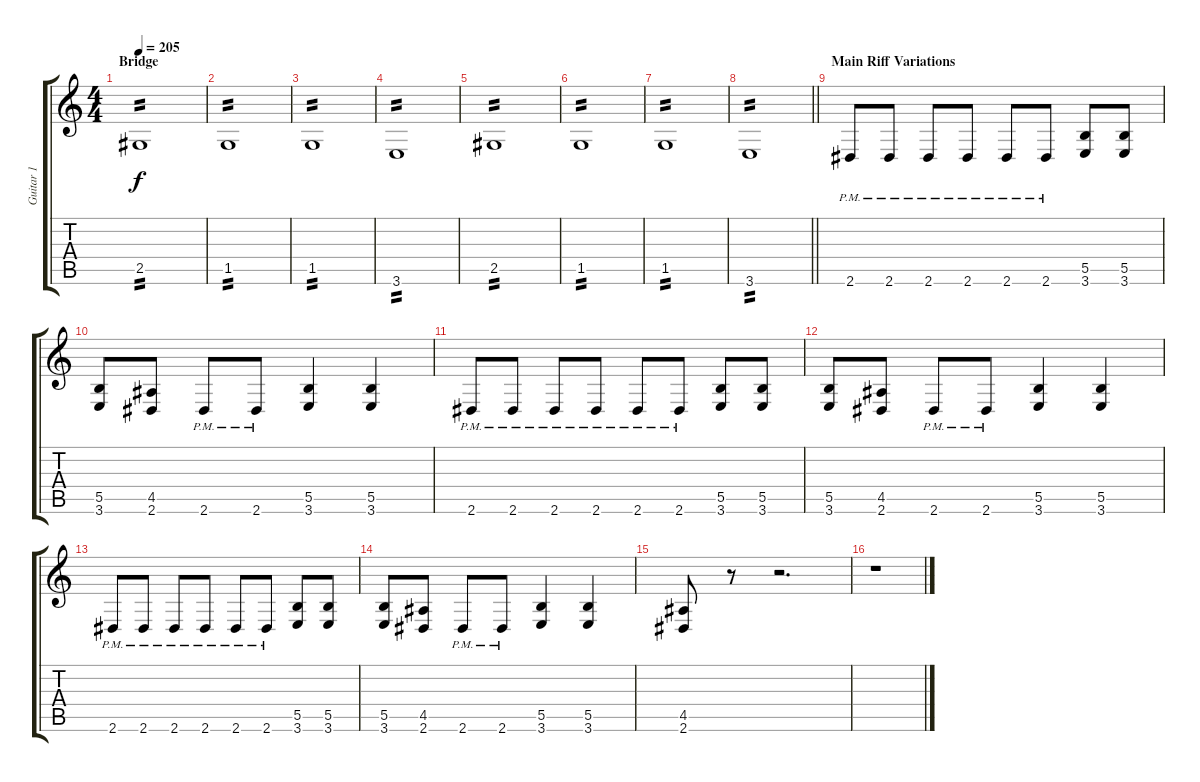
\track ("Guitar 1" "Guitar 1") {instrument distortionguitar}
\staff {score tabs}
\tuning (Db4 Ab3 E3 B2 Gb2 Db2) {hide}
\ts (4 4)
\section ("" "Bridge")
\tempo 205
\clef g2
\ks c
2.5.1{tp 2 dy f} |
1.5.1{tp 2} |
1.5.1{tp 2} |
3.6.1{tp 2} |
2.5.1{tp 2} |
1.5.1{tp 2} |
1.5.1{tp 2} |
\barLineRight lightlight
3.6.1{tp 2} |
\section ("" "Main Riff Variations")
2.6{pm}.8 2.6{pm}.8 2.6{pm}.8 2.6{pm}.8 2.6{pm}.8 2.6{pm}.8 (5.5 3.6).8 (5.5 3.6).8 |
(5.5 3.6).8 (4.5 2.6).8 2.6{pm}.8 2.6{pm}.8 (5.5 3.6).4 (5.5 3.6).4 |
2.6{pm}.8 2.6{pm}.8 2.6{pm}.8 2.6{pm}.8 2.6{pm}.8 2.6{pm}.8 (5.5 3.6).8 (5.5 3.6).8 |
(5.5 3.6).8 (4.5 2.6).8 2.6{pm}.8 2.6{pm}.8 (5.5 3.6).4 (5.5 3.6).4 |
2.6{pm}.8 2.6{pm}.8 2.6{pm}.8 2.6{pm}.8 2.6{pm}.8 2.6{pm}.8 (5.5 3.6).8 (5.5 3.6).8 |
(5.5 3.6).8 (4.5 2.6).8 2.6{pm}.8 2.6{pm}.8 (5.5 3.6).4 (5.5 3.6).4 |
(4.5 2.6).8 r.8 r.2{d} |
r.1
